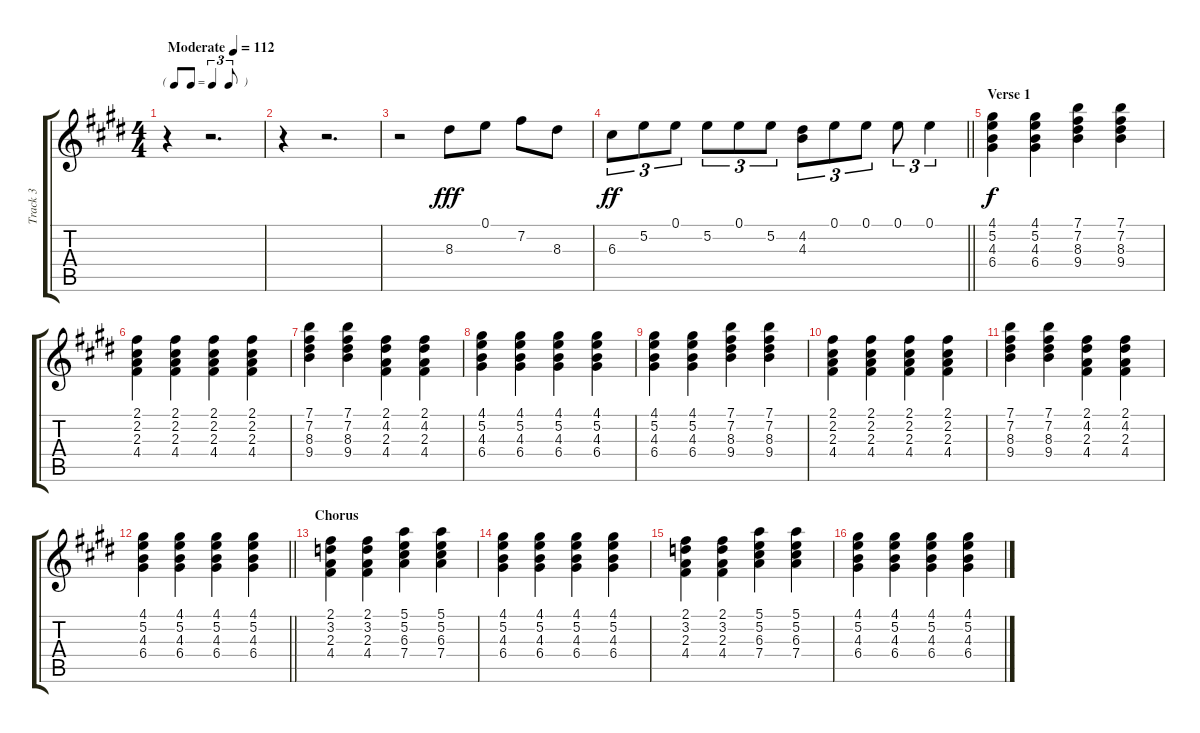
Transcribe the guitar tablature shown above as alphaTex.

\track ("Track 3" "Track 3") {instrument electricguitarjazz}
\staff {score tabs}
\tuning (E4 B3 G3 D3 A2 E2) {hide}
\ts (4 4)
\tf triplet8th
\tempo (112 "Moderate")
\clef g2
\ks e
r.4{dy fff instrument electricguitarjazz} r.2{d} |
r.4 r.2{d} |
r.2 8.3.8{volume 4} 0.1.8 7.2.8 8.3.8 |
\barLineRight lightlight
6.3.8{tu (3 2) dy ff volume 2} 5.2.8{tu (3 2)} 0.1.8{tu (3 2)} 5.2.8{tu (3 2)} 0.1.8{tu (3 2)} 5.2.8{tu (3 2)} (4.2 4.3).8{tu (3 2)} 0.1.8{tu (3 2)} 0.1.8{tu (3 2)} 0.1.8{tu (3 2)} 0.1.4{tu (3 2)} |
\section ("" "Verse 1")
(4.1 5.2 4.3 6.4).4{dy f} (4.1 5.2 4.3 6.4).4 (7.1 7.2 8.3 9.4).4 (7.1 7.2 8.3 9.4).4 |
(2.1 2.2 2.3 4.4).4 (2.1 2.2 2.3 4.4).4 (2.1 2.2 2.3 4.4).4 (2.1 2.2 2.3 4.4).4 |
(7.1 7.2 8.3 9.4).4 (7.1 7.2 8.3 9.4).4 (2.1 4.2 2.3 4.4).4 (2.1 4.2 2.3 4.4).4 |
(4.1 5.2 4.3 6.4).4 (4.1 5.2 4.3 6.4).4 (4.1 5.2 4.3 6.4).4 (4.1 5.2 4.3 6.4).4 |
(4.1 5.2 4.3 6.4).4 (4.1 5.2 4.3 6.4).4 (7.1 7.2 8.3 9.4).4 (7.1 7.2 8.3 9.4).4 |
(2.1 2.2 2.3 4.4).4 (2.1 2.2 2.3 4.4).4 (2.1 2.2 2.3 4.4).4 (2.1 2.2 2.3 4.4).4 |
(7.1 7.2 8.3 9.4).4 (7.1 7.2 8.3 9.4).4 (2.1 4.2 2.3 4.4).4 (2.1 4.2 2.3 4.4).4 |
\barLineRight lightlight
(4.1 5.2 4.3 6.4).4 (4.1 5.2 4.3 6.4).4 (4.1 5.2 4.3 6.4).4 (4.1 5.2 4.3 6.4).4 |
\section ("" "Chorus")
(2.1 3.2 2.3 4.4).4 (2.1 3.2 2.3 4.4).4 (5.1 5.2 6.3 7.4).4 (5.1 5.2 6.3 7.4).4 |
(4.1 5.2 4.3 6.4).4 (4.1 5.2 4.3 6.4).4 (4.1 5.2 4.3 6.4).4 (4.1 5.2 4.3 6.4).4 |
(2.1 3.2 2.3 4.4).4 (2.1 3.2 2.3 4.4).4 (5.1 5.2 6.3 7.4).4 (5.1 5.2 6.3 7.4).4 |
(4.1 5.2 4.3 6.4).4 (4.1 5.2 4.3 6.4).4 (4.1 5.2 4.3 6.4).4 (4.1 5.2 4.3 6.4).4
